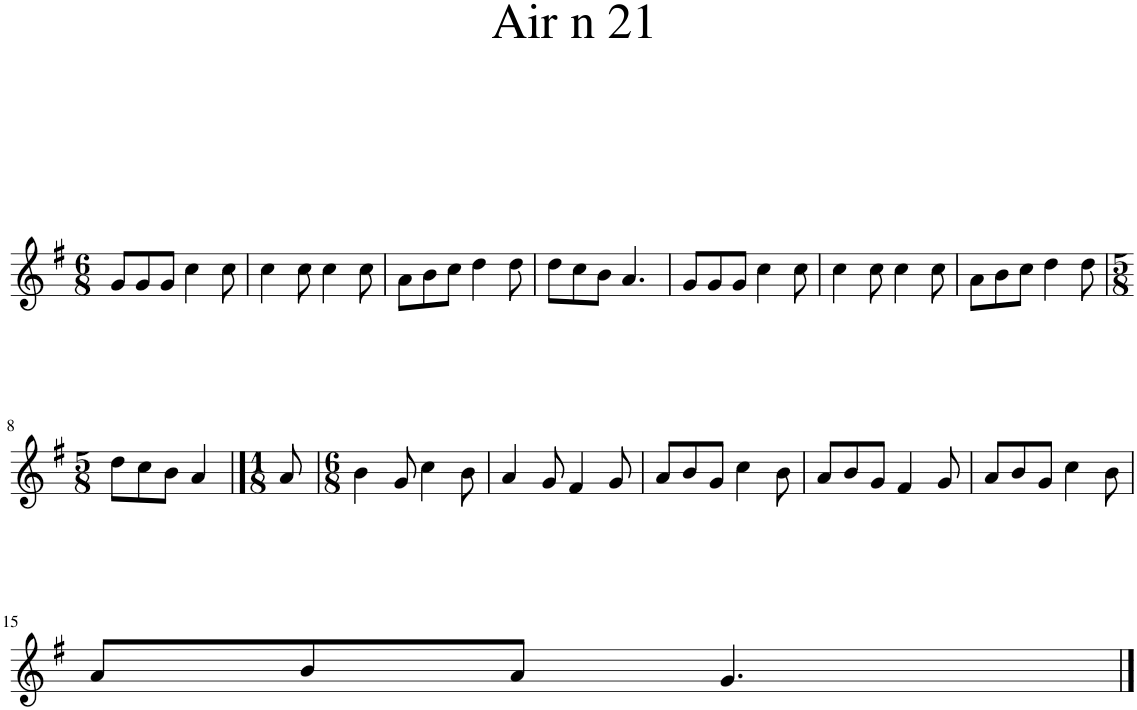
**kern
*part1
*staff1
*I"Piano
*I'Pno.
*clefG2
*k[f#]
*M6/8
=1
8g/L
8g/
8g/J
4cc\
8cc\
=2
4cc\
8cc\
4cc\
8cc\
=3
8a\L
8b\
8cc\J
4dd\
8dd\
=4
8dd\L
8cc\
8b\J
4.a/
=5
8g/L
8g/
8g/J
4cc\
8cc\
=6
4cc\
8cc\
4cc\
8cc\
=7
8a\L
8b\
8cc\J
4dd\
8dd\
!!LO:LB:g=z
=8
*M5/8
8dd\L
8cc\
8b\J
4a/
==9
*M1/8
8a/
=10
*M6/8
4b\
8g/
4cc\
8b\
=11
4a/
8g/
4f#/
8g/
=12
8a/L
8b/
8g/J
4cc\
8b\
=13
8a/L
8b/
8g/J
4f#/
8g/
=14
8a/L
8b/
8g/J
4cc\
8b\
!!LO:LB:g=z
=15
8a/L
8b/
8a/J
4.g/
==
*-
